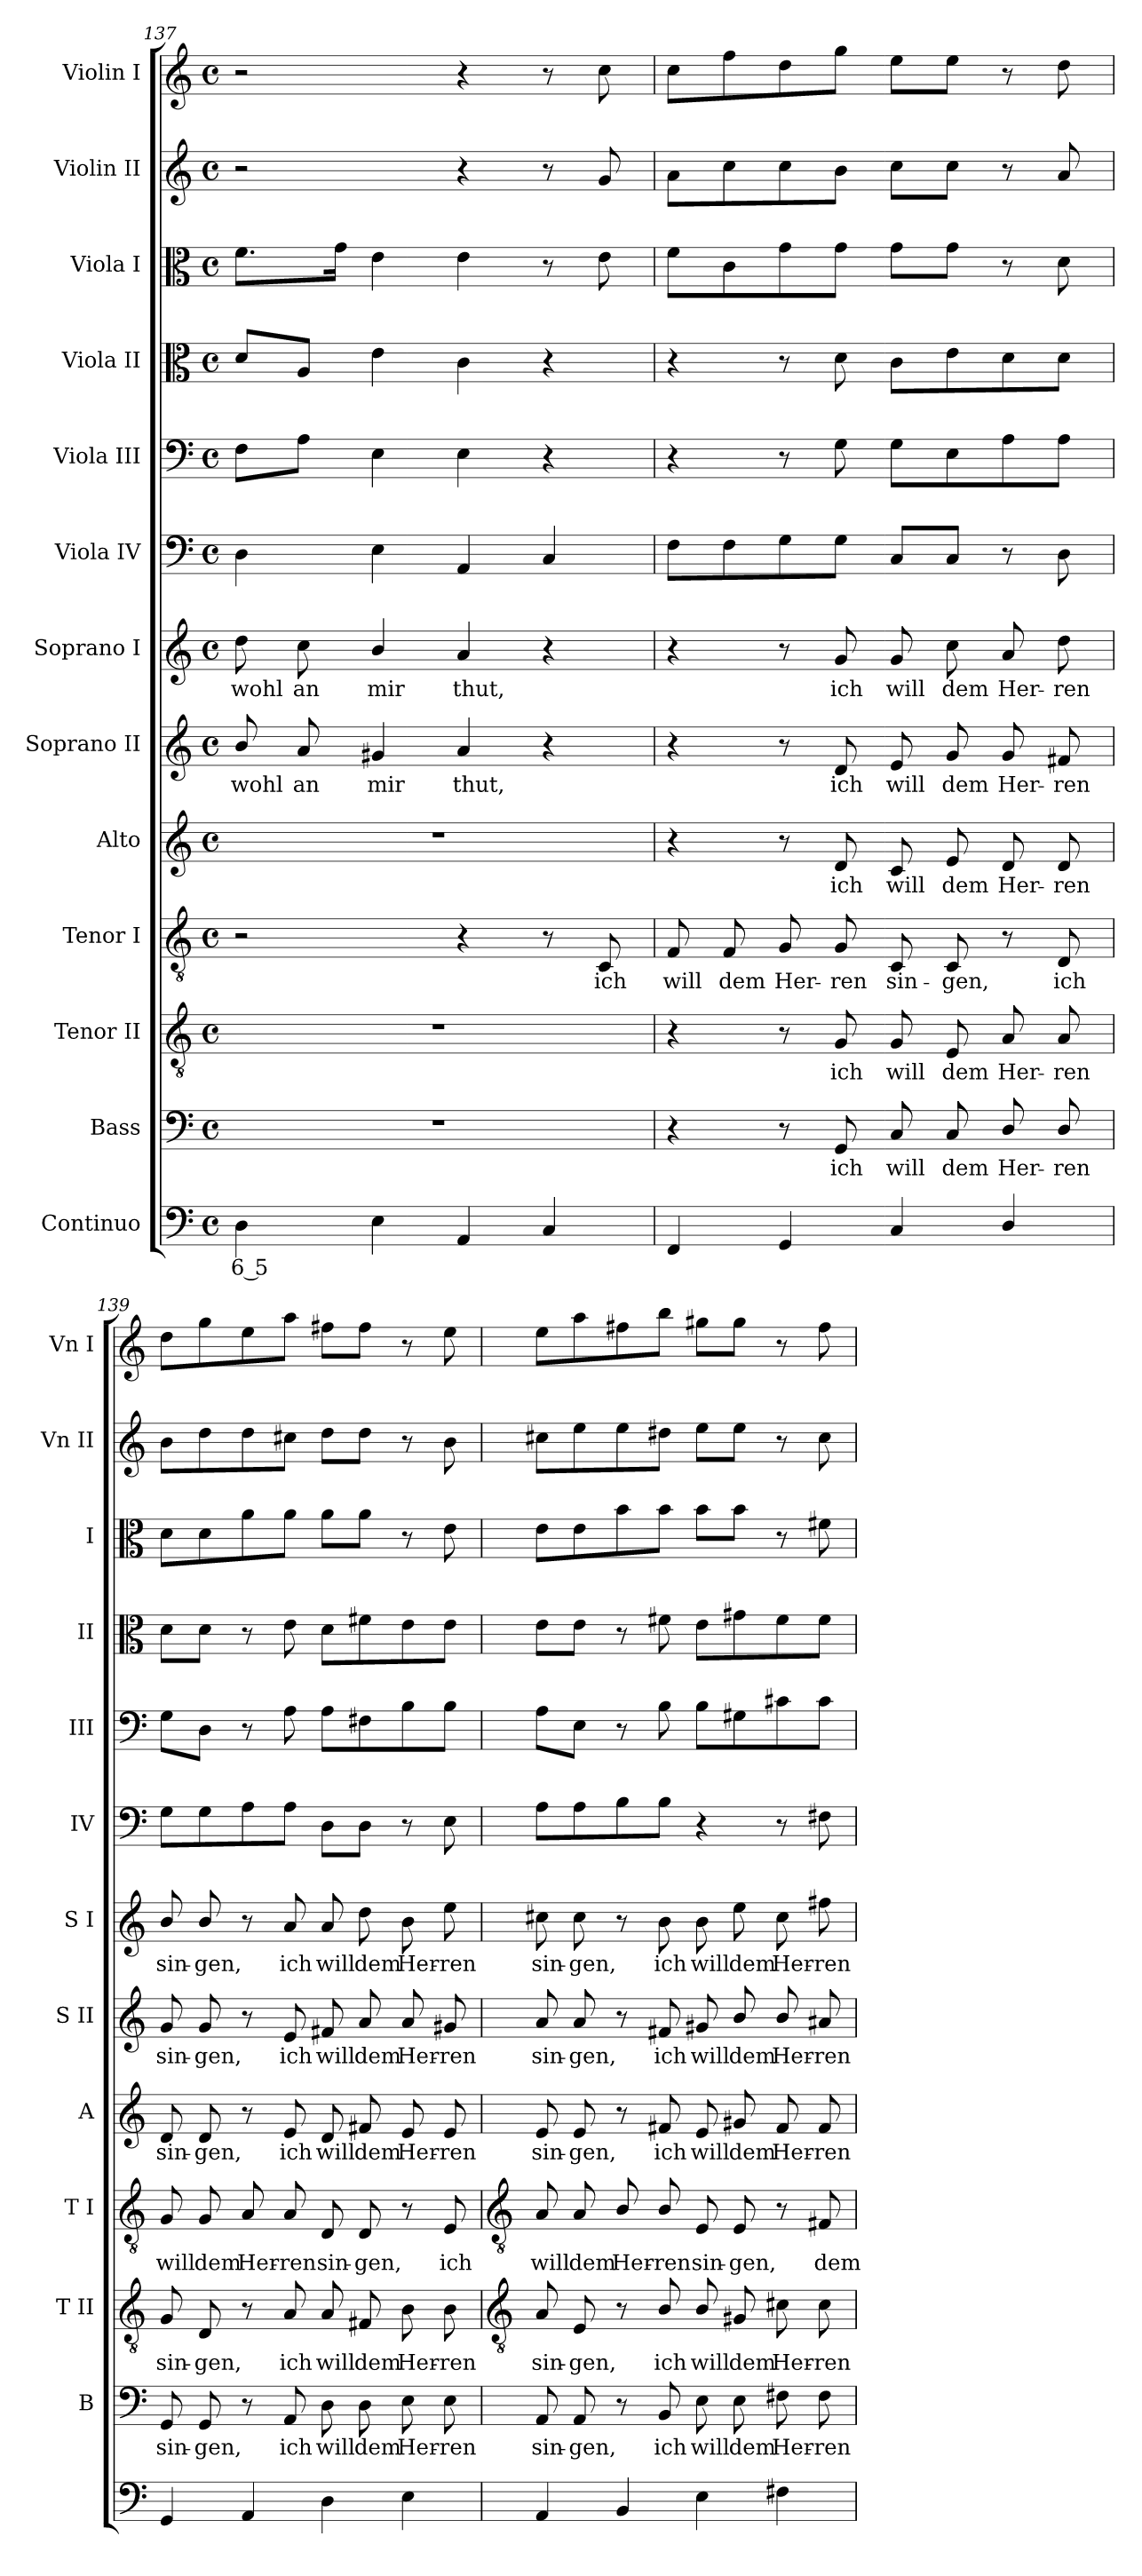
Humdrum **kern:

**kern	**text	**kern	**text	**kern	**text	**kern	**text	**kern	**text	**kern	**text	**kern	**text	**kern	**kern	**kern	**kern	**kern	**kern
*part13	*part13	*part12	*part12	*part11	*part11	*part10	*part10	*part9	*part9	*part8	*part8	*part7	*part7	*part6	*part5	*part4	*part3	*part2	*part1
*staff13	*staff13	*staff12	*staff12	*staff11	*staff11	*staff10	*staff10	*staff9	*staff9	*staff8	*staff8	*staff7	*staff7	*staff6	*staff5	*staff4	*staff3	*staff2	*staff1
*I"Continuo	*	*I"Bass	*	*I"Tenor II	*	*I"Tenor I	*	*I"Alto	*	*I"Soprano II	*	*I"Soprano I	*	*I"Viola IV	*I"Viola III	*I"Viola II	*I"Viola I	*I"Violin II	*I"Violin I
*	*	*I'B	*	*I'T II	*	*I'T I	*	*I'A	*	*I'S II	*	*I'S I	*	*I'IV	*I'III	*I'II	*I'I	*I'Vn II	*I'Vn I
!!LO:LB:g=z
*clefF4	*	*clefF4	*	*clefGv2	*	*clefGv2	*	*clefG2	*	*clefG2	*	*clefG2	*	*clefF4	*clefF4	*clefC3	*clefC3	*clefG2	*clefG2
*k[]	*	*k[]	*	*k[]	*	*k[]	*	*k[]	*	*k[]	*	*k[]	*	*k[]	*k[]	*k[]	*k[]	*k[]	*k[]
*C:	*	*C:	*	*C:	*	*C:	*	*C:	*	*C:	*	*C:	*	*C:	*C:	*C:	*C:	*C:	*C:
*M4/4	*	*M4/4	*	*M4/4	*	*M4/4	*	*M4/4	*	*M4/4	*	*M4/4	*	*M4/4	*M4/4	*M4/4	*M4/4	*M4/4	*M4/4
*met(c)	*	*met(c)	*	*met(c)	*	*met(c)	*	*met(c)	*	*met(c)	*	*met(c)	*	*met(c)	*met(c)	*met(c)	*met(c)	*met(c)	*met(c)
=137	=137	=137	=137	=137	=137	=137	=137	=137	=137	=137	=137	=137	=137	=137	=137	=137	=137	=137	=137
!	!LO:LY:b	!	!	!	!	!	!	!	!	!	!LO:LY:b	!	!LO:LY:b	!	!	!	!	!	!
4D	6 5	1r	.	1r	.	2r	.	1r	.	8b/	wohl	8dd	wohl	4D	8FL	8dL	8.fL	2r	2r
!	!	!	!	!	!	!	!	!	!	!	!LO:LY:b	!	!LO:LY:b	!	!	!	!	!	!
.	.	.	.	.	.	.	.	.	.	8a	an	8cc	an	.	8AJ	8AJ	.	.	.
.	.	.	.	.	.	.	.	.	.	.	.	.	.	.	.	.	16gJ	.	.
!	!	!	!	!	!	!	!	!	!	!	!LO:LY:b	!	!LO:LY:b	!	!	!	!	!	!
4E	.	.	.	.	.	.	.	.	.	4g#X	mir	4b/	mir	4E	4E	4e	4e	.	.
!	!	!	!	!	!	!	!	!	!	!	!LO:LY:b	!	!LO:LY:b	!	!	!	!	!	!
4AA	.	.	.	.	.	4r	.	.	.	4a	thut,	4a	thut,	4AA	4E	4c	4e	4r	4r
4C	.	.	.	.	.	8r	.	.	.	4r	.	4r	.	4C	4r	4r	8r	8r	8r
!	!	!	!	!	!	!	!LO:LY:b	!	!	!	!	!	!	!	!	!	!	!	!
.	.	.	.	.	.	8C	ich	.	.	.	.	.	.	.	.	.	8e	8g	8cc
=138	=138	=138	=138	=138	=138	=138	=138	=138	=138	=138	=138	=138	=138	=138	=138	=138	=138	=138	=138
!	!	!	!	!	!	!	!LO:LY:b	!	!	!	!	!	!	!	!	!	!	!	!
4FF	.	4r	.	4r	.	8F	will	4r	.	4r	.	4r	.	8FL	4r	4r	8fL	8aL	8ccL
!	!	!	!	!	!	!	!LO:LY:b	!	!	!	!	!	!	!	!	!	!	!	!
.	.	.	.	.	.	8F	dem	.	.	.	.	.	.	8F	.	.	8c	8cc	8ff
!	!	!	!	!	!	!	!LO:LY:b	!	!	!	!	!	!	!	!	!	!	!	!
4GG	.	8r	.	8r	.	8G	Her-	8r	.	8r	.	8r	.	8G	8r	8r	8g	8cc	8dd
!	!	!	!LO:LY:b	!	!LO:LY:b	!	!LO:LY:b	!	!LO:LY:b	!	!LO:LY:b	!	!LO:LY:b	!	!	!	!	!	!
.	.	8GG	ich	8G	ich	8G	-ren	8d	ich	8d	ich	8g	ich	8GJ	8G	8d	8gJ	8bJ	8ggJ
!	!	!	!LO:LY:b	!	!LO:LY:b	!	!LO:LY:b	!	!LO:LY:b	!	!LO:LY:b	!	!LO:LY:b	!	!	!	!	!	!
4C	.	8C	will	8G	will	8C	sin-	8c	will	8e	will	8g	will	8CL	8GL	8cL	8gL	8ccL	8eeL
!	!	!	!LO:LY:b	!	!LO:LY:b	!	!LO:LY:b	!	!LO:LY:b	!	!LO:LY:b	!	!LO:LY:b	!	!	!	!	!	!
.	.	8C	dem	8E	dem	8C	-gen,	8e	dem	8g	dem	8cc	dem	8CJ	8E	8e	8gJ	8ccJ	8eeJ
!	!	!	!LO:LY:b	!	!LO:LY:b	!	!	!	!LO:LY:b	!	!LO:LY:b	!	!LO:LY:b	!	!	!	!	!	!
4D/	.	8D/	Her-	8A	Her-	8r	.	8d	Her-	8g	Her-	8a	Her-	8r	8A	8d	8r	8r	8r
!	!	!	!LO:LY:b	!	!LO:LY:b	!	!LO:LY:b	!	!LO:LY:b	!	!LO:LY:b	!	!LO:LY:b	!	!	!	!	!	!
.	.	8D/	-ren	8A	-ren	8D	ich	8d	-ren	8f#X	-ren	8dd	-ren	8D	8AJ	8dJ	8d	8a	8dd
=139	=139	=139	=139	=139	=139	=139	=139	=139	=139	=139	=139	=139	=139	=139	=139	=139	=139	=139	=139
!	!	!	!LO:LY:b	!	!LO:LY:b	!	!LO:LY:b	!	!LO:LY:b	!	!LO:LY:b	!	!LO:LY:b	!	!	!	!	!	!
4GG	.	8GG	sin-	8G	sin-	8G	will	8d	sin-	8g	sin-	8b/	sin-	8GL	8GL	8dL	8dL	8bL	8ddL
!	!	!	!LO:LY:b	!	!LO:LY:b	!	!LO:LY:b	!	!LO:LY:b	!	!LO:LY:b	!	!LO:LY:b	!	!	!	!	!	!
.	.	8GG	-gen,	8D	-gen,	8G	dem	8d	-gen,	8g	-gen,	8b/	-gen,	8G	8DJ	8dJ	8d	8dd	8gg
!	!	!	!	!	!	!	!LO:LY:b	!	!	!	!	!	!	!	!	!	!	!	!
4AA	.	8r	.	8r	.	8A	Her-	8r	.	8r	.	8r	.	8A	8r	8r	8a	8dd	8ee
!	!	!	!LO:LY:b	!	!LO:LY:b	!	!LO:LY:b	!	!LO:LY:b	!	!LO:LY:b	!	!LO:LY:b	!	!	!	!	!	!
.	.	8AA	ich	8A	ich	8A	-ren	8e	ich	8e	ich	8a	ich	8AJ	8A	8e	8aJ	8cc#XJ	8aaJ
!	!	!	!LO:LY:b	!	!LO:LY:b	!	!LO:LY:b	!	!LO:LY:b	!	!LO:LY:b	!	!LO:LY:b	!	!	!	!	!	!
4D	.	8D	will	8A	will	8D	sin-	8d	will	8f#X	will	8a	will	8DL	8AL	8dL	8aL	8ddL	8ff#XL
!	!	!	!LO:LY:b	!	!LO:LY:b	!	!LO:LY:b	!	!LO:LY:b	!	!LO:LY:b	!	!LO:LY:b	!	!	!	!	!	!
.	.	8D	dem	8F#X	dem	8D	-gen,	8f#X	dem	8a	dem	8dd	dem	8DJ	8F#X	8f#X	8aJ	8ddJ	8ff#J
!	!	!	!LO:LY:b	!	!LO:LY:b	!	!	!	!LO:LY:b	!	!LO:LY:b	!	!LO:LY:b	!	!	!	!	!	!
4E	.	8E	Her-	8B	Her-	8r	.	8e	Her-	8a	Her-	8b	Her-	8r	8B	8e	8r	8r	8r
!	!	!	!LO:LY:b	!	!LO:LY:b	!	!LO:LY:b	!	!LO:LY:b	!	!LO:LY:b	!	!LO:LY:b	!	!	!	!	!	!
.	.	8E	-ren	8B	-ren	8E	ich	8e	-ren	8g#X	-ren	8ee	-ren	8E	8BJ	8eJ	8e	8b	8ee
!!LO:LB:g=z
=140	=140	=140	=140	=140	=140	=140	=140	=140	=140	=140	=140	=140	=140	=140	=140	=140	=140	=140	=140
*	*	*	*	*clefGv2	*	*clefGv2	*	*	*	*	*	*	*	*	*	*	*	*	*
!	!	!	!LO:LY:b	!	!LO:LY:b	!	!LO:LY:b	!	!LO:LY:b	!	!LO:LY:b	!	!LO:LY:b	!	!	!	!	!	!
4AA	.	8AA	sin-	8A	sin-	8A	will	8e	sin-	8a	sin-	8cc#X	sin-	8AL	8AL	8eL	8eL	8cc#XL	8eeL
!	!	!	!LO:LY:b	!	!LO:LY:b	!	!LO:LY:b	!	!LO:LY:b	!	!LO:LY:b	!	!LO:LY:b	!	!	!	!	!	!
.	.	8AA	-gen,	8E	-gen,	8A	dem	8e	-gen,	8a	-gen,	8cc#	-gen,	8A	8EJ	8eJ	8e	8ee	8aa
!	!	!	!	!	!	!	!LO:LY:b	!	!	!	!	!	!	!	!	!	!	!	!
4BB	.	8r	.	8r	.	8B/	Her-	8r	.	8r	.	8r	.	8B	8r	8r	8b	8ee	8ff#X
!	!	!	!LO:LY:b	!	!LO:LY:b	!	!LO:LY:b	!	!LO:LY:b	!	!LO:LY:b	!	!LO:LY:b	!	!	!	!	!	!
.	.	8BB	ich	8B/	ich	8B/	-ren	8f#X	ich	8f#X	ich	8b	ich	8BJ	8B	8f#X	8bJ	8dd#XJ	8bbJ
!	!	!	!LO:LY:b	!	!LO:LY:b	!	!LO:LY:b	!	!LO:LY:b	!	!LO:LY:b	!	!LO:LY:b	!	!	!	!	!	!
4E	.	8E	will	8B/	will	8E	sin-	8e	will	8g#X	will	8b	will	4r	8BL	8eL	8bL	8eeL	8gg#XL
!	!	!	!LO:LY:b	!	!LO:LY:b	!	!LO:LY:b	!	!LO:LY:b	!	!LO:LY:b	!	!LO:LY:b	!	!	!	!	!	!
.	.	8E	dem	8G#X	dem	8E	-gen,	8g#X	dem	8b/	dem	8ee	dem	.	8G#X	8g#X	8bJ	8eeJ	8gg#J
!	!	!	!LO:LY:b	!	!LO:LY:b	!	!	!	!LO:LY:b	!	!LO:LY:b	!	!LO:LY:b	!	!	!	!	!	!
4F#X	.	8F#X	Her-	8c#X	Her-	8r	.	8f#	Her-	8b/	Her-	8cc#	Her-	8r	8c#X	8f#	8r	8r	8r
!	!	!	!LO:LY:b	!	!LO:LY:b	!	!LO:LY:b	!	!LO:LY:b	!	!LO:LY:b	!	!LO:LY:b	!	!	!	!	!	!
.	.	8F#	-ren	8c#	-ren	8F#X	dem	8f#	-ren	8a#X	-ren	8ff#X	-ren	8F#X	8c#J	8f#J	8f#X	8cc#	8ff#
=	=	=	=	=	=	=	=	=	=	=	=	=	=	=	=	=	=	=	=
*-	*-	*-	*-	*-	*-	*-	*-	*-	*-	*-	*-	*-	*-	*-	*-	*-	*-	*-	*-
